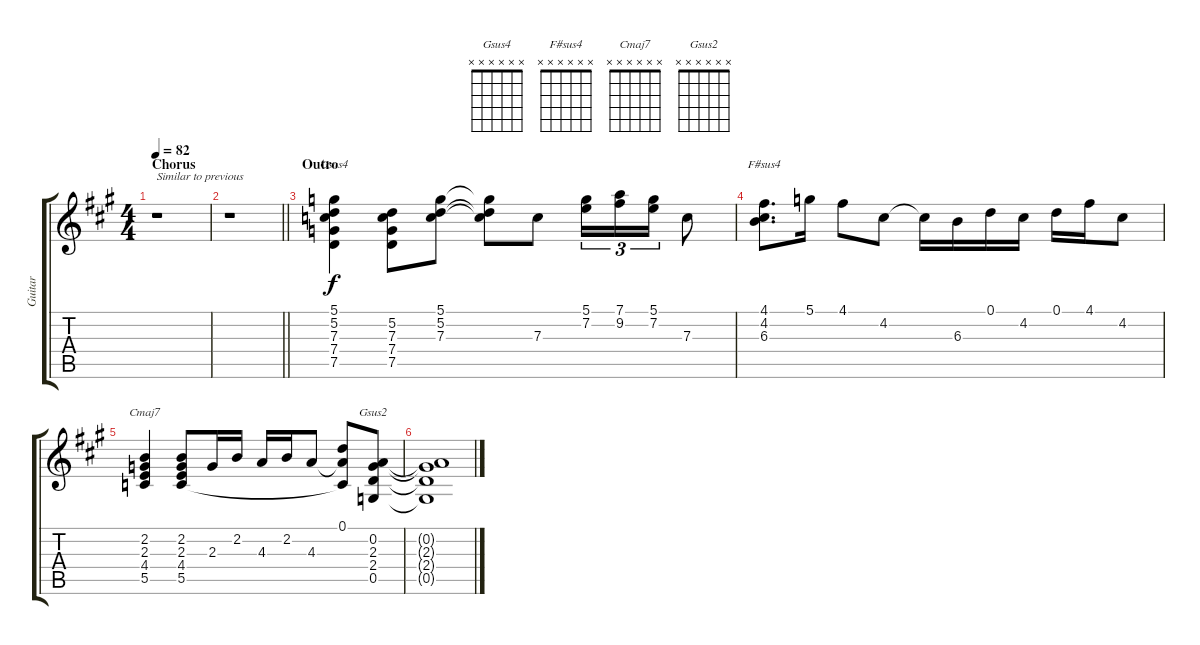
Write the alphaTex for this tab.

\track ("Guitar" "Guitar") {instrument electricguitarjazz}
\staff {score tabs}
\tuning (D4 A3 F3 C3 G2 D2) {hide}
\chord ("Gsus4" x x x x x x)
\chord ("F#sus4" x x x x x x)
\chord ("Cmaj7" x x x x x x)
\chord ("Gsus2" x x x x x x)
\ts (4 4)
\section ("" "Chorus")
\tempo 82
\clef g2
\ks a
r.1{txt "Similar to previous" dy f} |
\barLineRight lightlight
r.1 |
\section ("" "Outro")
(5.1 5.2 7.3 7.4 7.5).4{ch "Gsus4"} (5.2 7.3 7.4 7.5).8 (5.1 5.2 7.3).8 (5.1{t} 5.2{t} 7.3{t}).8 7.3.8 (5.1 7.2).16{tu (3 2)} (7.1 9.2).16{tu (3 2)} (5.1 7.2).16{tu (3 2)} 7.3.8 |
(4.1 4.2 6.3).8{d ch "F#sus4"} 5.1.16 4.1.8 4.2.8 4.2{t}.16 6.3.16 0.1.16 4.2.16 0.1.16 4.1.16 4.2.8 |
(2.2 2.3 4.4 5.5).4{ch "Cmaj7"} (2.2 2.3 4.4 5.5).8 2.3.16 2.2.16 4.3.16 2.2.16 4.3.8 (0.1 4.3{t} 5.5{t}).8 (0.2 2.3 2.4 0.5).8{ch "Gsus2"} |
(0.2{t} 2.3{t} 2.4{t} 0.5{t}).1
